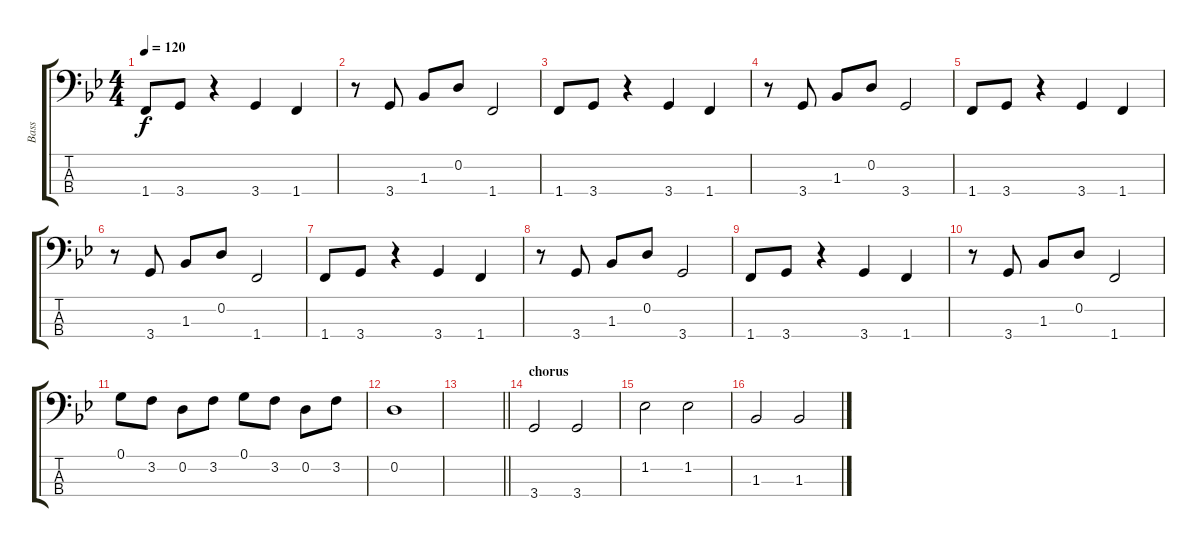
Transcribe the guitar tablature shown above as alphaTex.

\track ("Bass" "Bass") {instrument acousticbass}
\staff {score tabs}
\tuning (G2 D2 A1 E1) {hide}
\ts (4 4)
\tempo 120
\clef f4
\ks gminor
1.4.8{dy f} 3.4.8 r.4 3.4.4 1.4.4 |
r.8 3.4.8 1.3.8 0.2.8 1.4.2 |
1.4.8 3.4.8 r.4 3.4.4 1.4.4 |
r.8 3.4.8 1.3.8 0.2.8 3.4.2 |
1.4.8 3.4.8 r.4 3.4.4 1.4.4 |
r.8 3.4.8 1.3.8 0.2.8 1.4.2 |
1.4.8 3.4.8 r.4 3.4.4 1.4.4 |
r.8 3.4.8 1.3.8 0.2.8 3.4.2 |
1.4.8 3.4.8 r.4 3.4.4 1.4.4 |
r.8 3.4.8 1.3.8 0.2.8 1.4.2 |
0.1.8 3.2.8 0.2.8 3.2.8 0.1.8 3.2.8 0.2.8 3.2.8 |
0.2.1 |
\barLineRight lightlight
|
\section ("" "chorus ")
3.4.2 3.4.2 |
1.2.2 1.2.2 |
1.3.2 1.3.2
